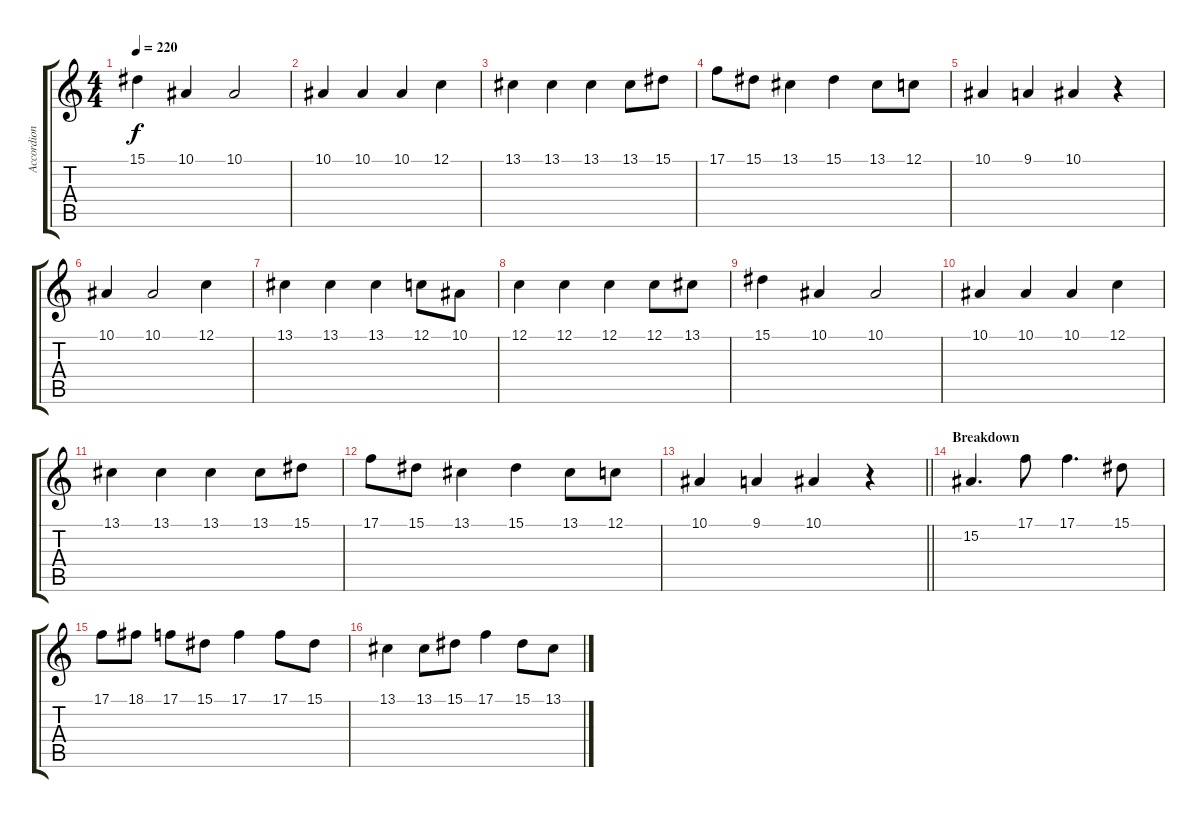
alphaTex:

\track ("Accordion RH" "Accordion ") {instrument accordion}
\staff {score tabs}
\tuning (C4 G3 Eb3 Bb2 F2 C2) {hide}
\ts (4 4)
\tempo 220
\clef g2
\ks c
15.1.4{dy f} 10.1.4 10.1.2 |
10.1.4 10.1.4 10.1.4 12.1.4 |
13.1.4 13.1.4 13.1.4 13.1.8 15.1.8 |
17.1.8 15.1.8 13.1.4 15.1.4 13.1.8 12.1.8 |
10.1.4 9.1.4 10.1.4 r.4 |
10.1.4 10.1.2 12.1.4 |
13.1.4 13.1.4 13.1.4 12.1.8 10.1.8 |
12.1.4 12.1.4 12.1.4 12.1.8 13.1.8 |
15.1.4 10.1.4 10.1.2 |
10.1.4 10.1.4 10.1.4 12.1.4 |
13.1.4 13.1.4 13.1.4 13.1.8 15.1.8 |
17.1.8 15.1.8 13.1.4 15.1.4 13.1.8 12.1.8 |
\barLineRight lightlight
10.1.4 9.1.4 10.1.4 r.4 |
\section ("" "Breakdown")
15.2.4{d} 17.1.8 17.1.4{d} 15.1.8 |
17.1.8 18.1.8 17.1.8 15.1.8 17.1.4 17.1.8 15.1.8 |
13.1.4 13.1.8 15.1.8 17.1.4 15.1.8 13.1.8
